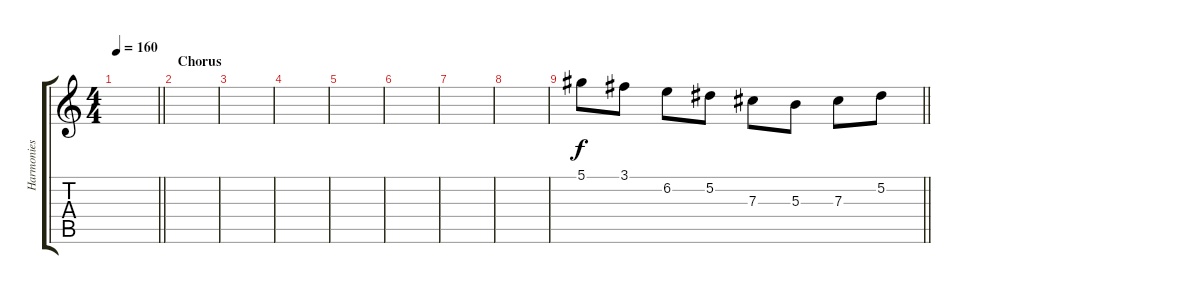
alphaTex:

\track ("Harmonies" "Harmonies") {instrument distortionguitar}
\staff {score tabs}
\tuning (Eb4 Bb3 Gb3 Db3 Ab2 Db2) {hide}
\ts (4 4)
\tempo 160
\clef g2
\barLineRight lightlight
\ks c
|
\section ("" "Chorus")
|
|
|
|
|
|
|
\barLineRight lightlight
5.1.8 3.1.8 6.2.8 5.2.8 7.3.8 5.3.8 7.3.8 5.2.8
